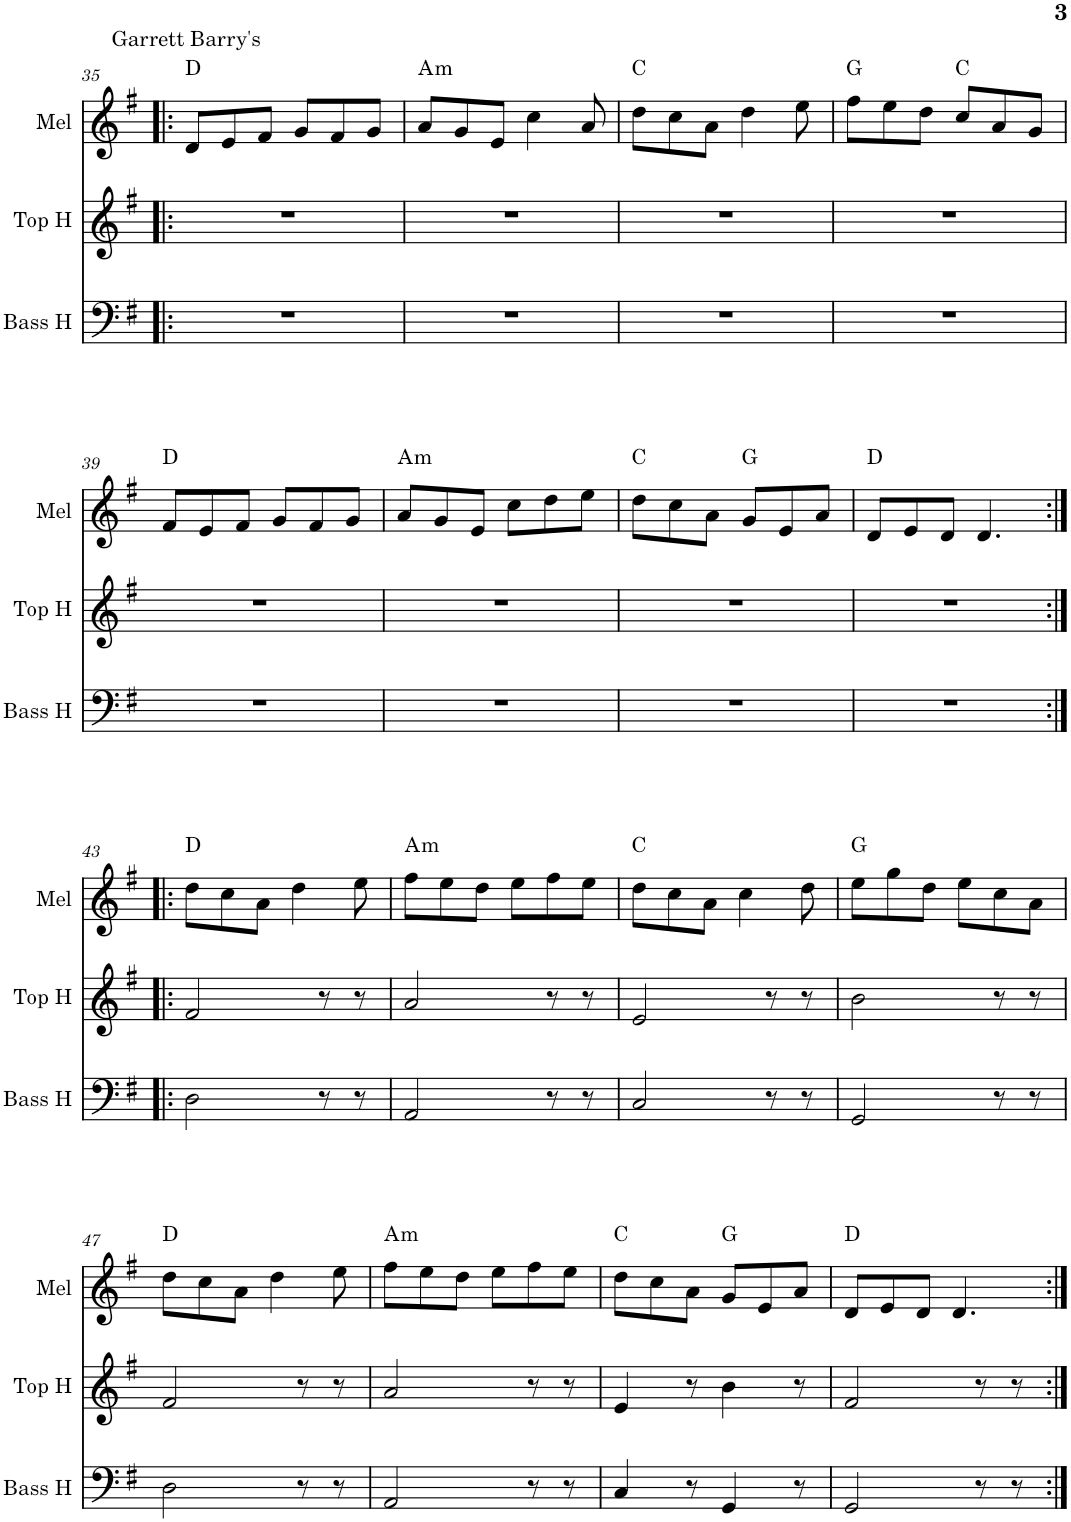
**kern	**kern	**kern	**harte
*part3	*part2	*part1	*part1
*staff3	*staff2	*staff1	*
*I"Bass Horns	*I"Top Horns	*I"Melody	*
*I'Bass H	*I'Top H	*I'Mel	*
!!LO:PB:g=z
*clefF4	*clefG2	*clefG2	*
*	*Trd7c12	*	*
*k[f#]	*k[f#]	*k[f#]	*
*M6/8	*M6/8	*M6/8	*
=35!|:	=35!|:	=35!|:	=35!|:
!	!	!LO:TX:a:t=Garrett Barry's	!
2.r	2.r	8d/L	D:maj
.	.	8e/	.
.	.	8f#/J	.
.	.	8g/L	.
.	.	8f#/	.
.	.	8g/J	.
=36	=36	=36	=36
!	!	!	!LO:H:kt=m
2.r	2.r	8a/L	A:min
.	.	8g/	.
.	.	8e/J	.
.	.	4cc\	.
.	.	8a/	.
=37	=37	=37	=37
2.r	2.r	8dd\L	C:maj
.	.	8cc\	.
.	.	8a\J	.
.	.	4dd\	.
.	.	8ee\	.
=38	=38	=38	=38
2.r	2.r	8ff#\L	G:maj
.	.	8ee\	.
.	.	8dd\J	.
.	.	8cc/L	C:maj
.	.	8a/	.
.	.	8g/J	.
!!LO:LB:g=z
=39	=39	=39	=39
2.r	2.r	8f#/L	D:maj
.	.	8e/	.
.	.	8f#/J	.
.	.	8g/L	.
.	.	8f#/	.
.	.	8g/J	.
=40	=40	=40	=40
!	!	!	!LO:H:kt=m
2.r	2.r	8a/L	A:min
.	.	8g/	.
.	.	8e/J	.
.	.	8cc\L	.
.	.	8dd\	.
.	.	8ee\J	.
=41	=41	=41	=41
2.r	2.r	8dd\L	C:maj
.	.	8cc\	.
.	.	8a\J	.
.	.	8g/L	G:maj
.	.	8e/	.
.	.	8a/J	.
=42	=42	=42	=42
2.r	2.r	8d/L	D:maj
.	.	8e/	.
.	.	8d/J	.
.	.	4.d/	.
!!LO:LB:g=z
=43:|!|:	=43:|!|:	=43:|!|:	=43:|!|:
2D\	2f#/	8dd\L	D:maj
.	.	8cc\	.
.	.	8a\J	.
.	.	4dd\	.
8r	8r	.	.
8r	8r	8ee\	.
=44	=44	=44	=44
!	!	!	!LO:H:kt=m
2AA/	2a/	8ff#\L	A:min
.	.	8ee\	.
.	.	8dd\J	.
.	.	8ee\L	.
8r	8r	8ff#\	.
8r	8r	8ee\J	.
=45	=45	=45	=45
2C/	2e/	8dd\L	C:maj
.	.	8cc\	.
.	.	8a\J	.
.	.	4cc\	.
8r	8r	.	.
8r	8r	8dd\	.
=46	=46	=46	=46
2GG/	2b\	8ee\L	G:maj
.	.	8gg\	.
.	.	8dd\J	.
.	.	8ee\L	.
8r	8r	8cc\	.
8r	8r	8a\J	.
!!LO:LB:g=z
=47	=47	=47	=47
2D\	2f#/	8dd\L	D:maj
.	.	8cc\	.
.	.	8a\J	.
.	.	4dd\	.
8r	8r	.	.
8r	8r	8ee\	.
=48	=48	=48	=48
!	!	!	!LO:H:kt=m
2AA/	2a/	8ff#\L	A:min
.	.	8ee\	.
.	.	8dd\J	.
.	.	8ee\L	.
8r	8r	8ff#\	.
8r	8r	8ee\J	.
=49	=49	=49	=49
4C/	4e/	8dd\L	C:maj
.	.	8cc\	.
8r	8r	8a\J	.
4GG/	4b\	8g/L	G:maj
.	.	8e/	.
8r	8r	8a/J	.
=50	=50	=50	=50
2GG/	2f#/	8d/L	D:maj
.	.	8e/	.
.	.	8d/J	.
.	.	4.d/	.
8r	8r	.	.
8r	8r	.	.
=:|!	=:|!	=:|!	=:|!
*-	*-	*-	*-
